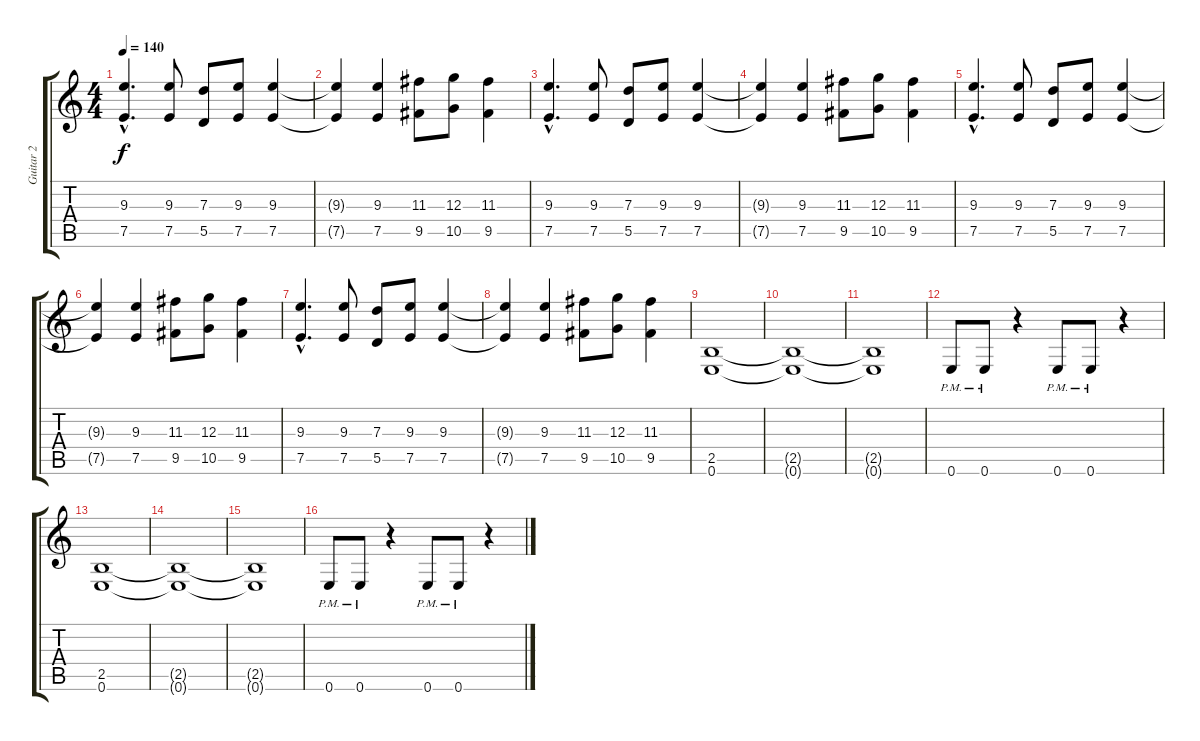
\track ("Guitar 2" "Guitar 2") {instrument overdrivenguitar}
\staff {score tabs}
\tuning (E4 B3 G3 D3 A2 E2) {hide}
\ts (4 4)
\tempo 140
\clef g2
\ks c
(9.3{hac} 7.5{hac}).4{d dy f volume 13 instrument overdrivenguitar} (9.3 7.5).8 (7.3 5.5).8 (9.3 7.5).8 (9.3 7.5).4 |
(9.3{t} 7.5{t}).4 (9.3 7.5).4 (11.3 9.5).8 (12.3 10.5).8 (11.3 9.5).4 |
(9.3{hac} 7.5{hac}).4{d volume 13 instrument overdrivenguitar} (9.3 7.5).8 (7.3 5.5).8 (9.3 7.5).8 (9.3 7.5).4 |
(9.3{t} 7.5{t}).4 (9.3 7.5).4 (11.3 9.5).8 (12.3 10.5).8 (11.3 9.5).4 |
(9.3{hac} 7.5{hac}).4{d volume 13 instrument overdrivenguitar} (9.3 7.5).8 (7.3 5.5).8 (9.3 7.5).8 (9.3 7.5).4 |
(9.3{t} 7.5{t}).4 (9.3 7.5).4 (11.3 9.5).8 (12.3 10.5).8 (11.3 9.5).4 |
(9.3{hac} 7.5{hac}).4{d volume 13 instrument overdrivenguitar} (9.3 7.5).8 (7.3 5.5).8 (9.3 7.5).8 (9.3 7.5).4 |
(9.3{t} 7.5{t}).4 (9.3 7.5).4 (11.3 9.5).8 (12.3 10.5).8 (11.3 9.5).4 |
(2.5 0.6).1{volume 10} |
(2.5{t} 0.6{t}).1 |
(2.5{t} 0.6{t}).1 |
0.6{pm}.8 0.6{pm}.8 r.4 0.6{pm}.8 0.6{pm}.8 r.4 |
(2.5 0.6).1 |
(2.5{t} 0.6{t}).1 |
(2.5{t} 0.6{t}).1 |
0.6{pm}.8 0.6{pm}.8 r.4 0.6{pm}.8 0.6{pm}.8 r.4
